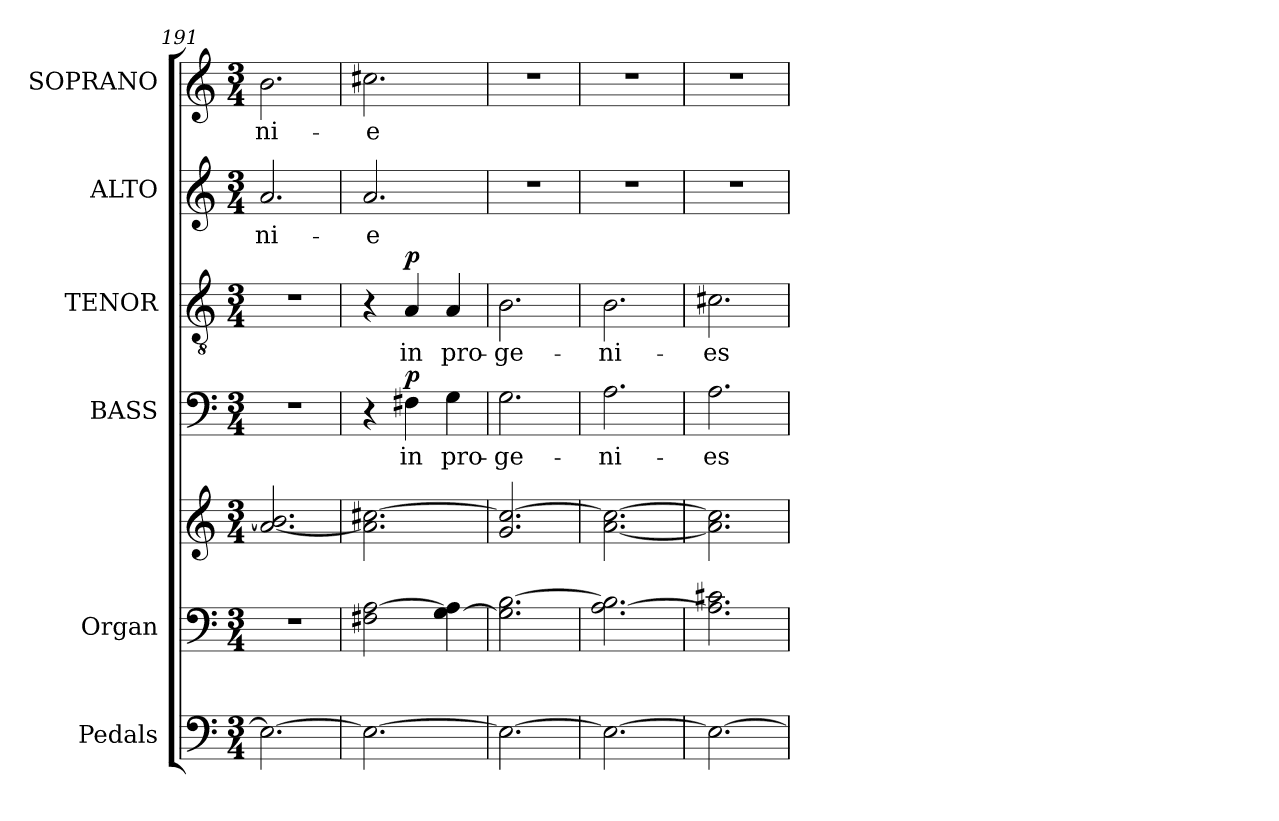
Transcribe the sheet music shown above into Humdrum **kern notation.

**kern	**kern	**kern	**kern	**text	**dynam	**kern	**text	**dynam	**kern	**text	**kern	**text
*part6	*part5	*part5	*part4	*part4	*part4	*part3	*part3	*part3	*part2	*part2	*part1	*part1
*staff7	*staff6	*staff5	*staff4	*staff4	*staff4	*staff3	*staff3	*staff3	*staff2	*staff2	*staff1	*staff1
*I"Pedals	*I"Organ	*	*I"BASS	*	*	*I"TENOR	*	*	*I"ALTO	*	*I"SOPRANO	*
*I'Ped.	*I'Org.	*	*I'B.	*	*	*I'T.	*	*	*I'A.	*	*I'S.	*
*clefF4	*clefF4	*clefG2	*clefF4	*	*	*clefGv2	*	*	*clefG2	*	*clefG2	*
*	*	*	*	*	*	*ITrd7c12	*	*	*	*	*	*
*k[]	*k[]	*k[]	*k[]	*	*	*k[]	*	*	*k[]	*	*k[]	*
*C:	*C:	*C:	*C:	*	*	*C:	*	*	*C:	*	*C:	*
*M3/4	*M3/4	*M3/4	*M3/4	*	*	*M3/4	*	*	*M3/4	*	*M3/4	*
=191	=191	=191	=191	=191	=191	=191	=191	=191	=191	=191	=191	=191
!	!LO:N:vis=1	!	!LO:N:vis=1	!	!	!LO:N:vis=1	!	!	!	!	!	!
!	!	!	!	!	!	!	!	!	!	!LO:LY:b:color=#000000	!	!
!	!	!	!	!	!	!	!	!	!	!	!	!LO:LY:b:color=#000000
2.Ei\_>	2.r	[<2.ai/ 2.bi]	2.r	.	.	2.r	.	.	2.ai/	-ni-	2.bi\	-ni-
=192	=192	=192	=192	=192	=192	=192	=192	=192	=192	=192	=192	=192
*	*^	*	*	*	*	*	*	*	*	*	*	*
!	!	!	!	!	!	!	!	!	!	!	!LO:LY:b:color=#000000	!	!
!	!	!	!	!	!	!	!	!	!	!	!	!	!LO:LY:b:color=#000000
2.Ei\_>	2F#Xi\ [>2Ai	2.ryy	2.ai\] [>2.cc#Xi	4r	.	.	4r	.	.	2.ai/	-e	2.cc#Xi\	-e
!	!	!	!	!	!LO:LY:b:color=#000000	!	!	!	!	!	!	!	!
!	!	!	!	!	!	!	!	!LO:LY:b:color=#000000	!	!	!	!	!
.	.	.	.	4F#Xi\	in	p	4AAi/	in	p	.	.	.	.
!	!	!	!	!	!LO:LY:b:color=#000000	!	!	!	!	!	!	!	!
!	!	!	!	!	!	!	!	!LO:LY:b:color=#000000	!	!	!	!	!
.	[<4Gi\ 4Ai]	.	.	4Gi\	pro-	.	4AAi/	pro-	.	.	.	.	.
=193	=193	=193	=193	=193	=193	=193	=193	=193	=193	=193	=193	=193	=193
!	!	!	!	!	!LO:LY:b:color=#000000	!	!	!	!	!	!	!	!
!	!	!	!	!	!	!	!	!LO:LY:b:color=#000000	!	!LO:N:vis=1	!	!LO:N:vis=1	!
2.Ei\_>	2.Gi\] [>2.Bi	2.ryy	2.gi/ 2.cc#i_>	2.Gi\	-ge-	.	2.BBi\	-ge-	.	2.r	.	2.r	.
=194	=194	=194	=194	=194	=194	=194	=194	=194	=194	=194	=194	=194	=194
!	!	!	!	!	!LO:LY:b:color=#000000	!	!	!	!	!	!	!	!
!	!	!	!	!	!	!	!	!LO:LY:b:color=#000000	!	!LO:N:vis=1	!	!LO:N:vis=1	!
2.Ei\_>	[<2.Ai\ 2.Bi]	2.ryy	[<2.ai\ 2.cc#i_>	2.Ai\	-ni-	.	2.BBi\	-ni-	.	2.r	.	2.r	.
=195	=195	=195	=195	=195	=195	=195	=195	=195	=195	=195	=195	=195	=195
!	!	!	!	!	!LO:LY:b:color=#000000	!	!	!	!	!	!	!	!
!	!	!	!	!	!	!	!	!LO:LY:b:color=#000000	!	!LO:N:vis=1	!	!LO:N:vis=1	!
2.Ei\_>	2.Ai\] 2.c#Xi	2.ryy	2.ai\] 2.cc#i]	2.Ai\	-es	.	2.C#Xi\	-es	.	2.r	.	2.r	.
*	*v	*v	*	*	*	*	*	*	*	*	*	*	*
=	=	=	=	=	=	=	=	=	=	=	=	=
*-	*-	*-	*-	*-	*-	*-	*-	*-	*-	*-	*-	*-
